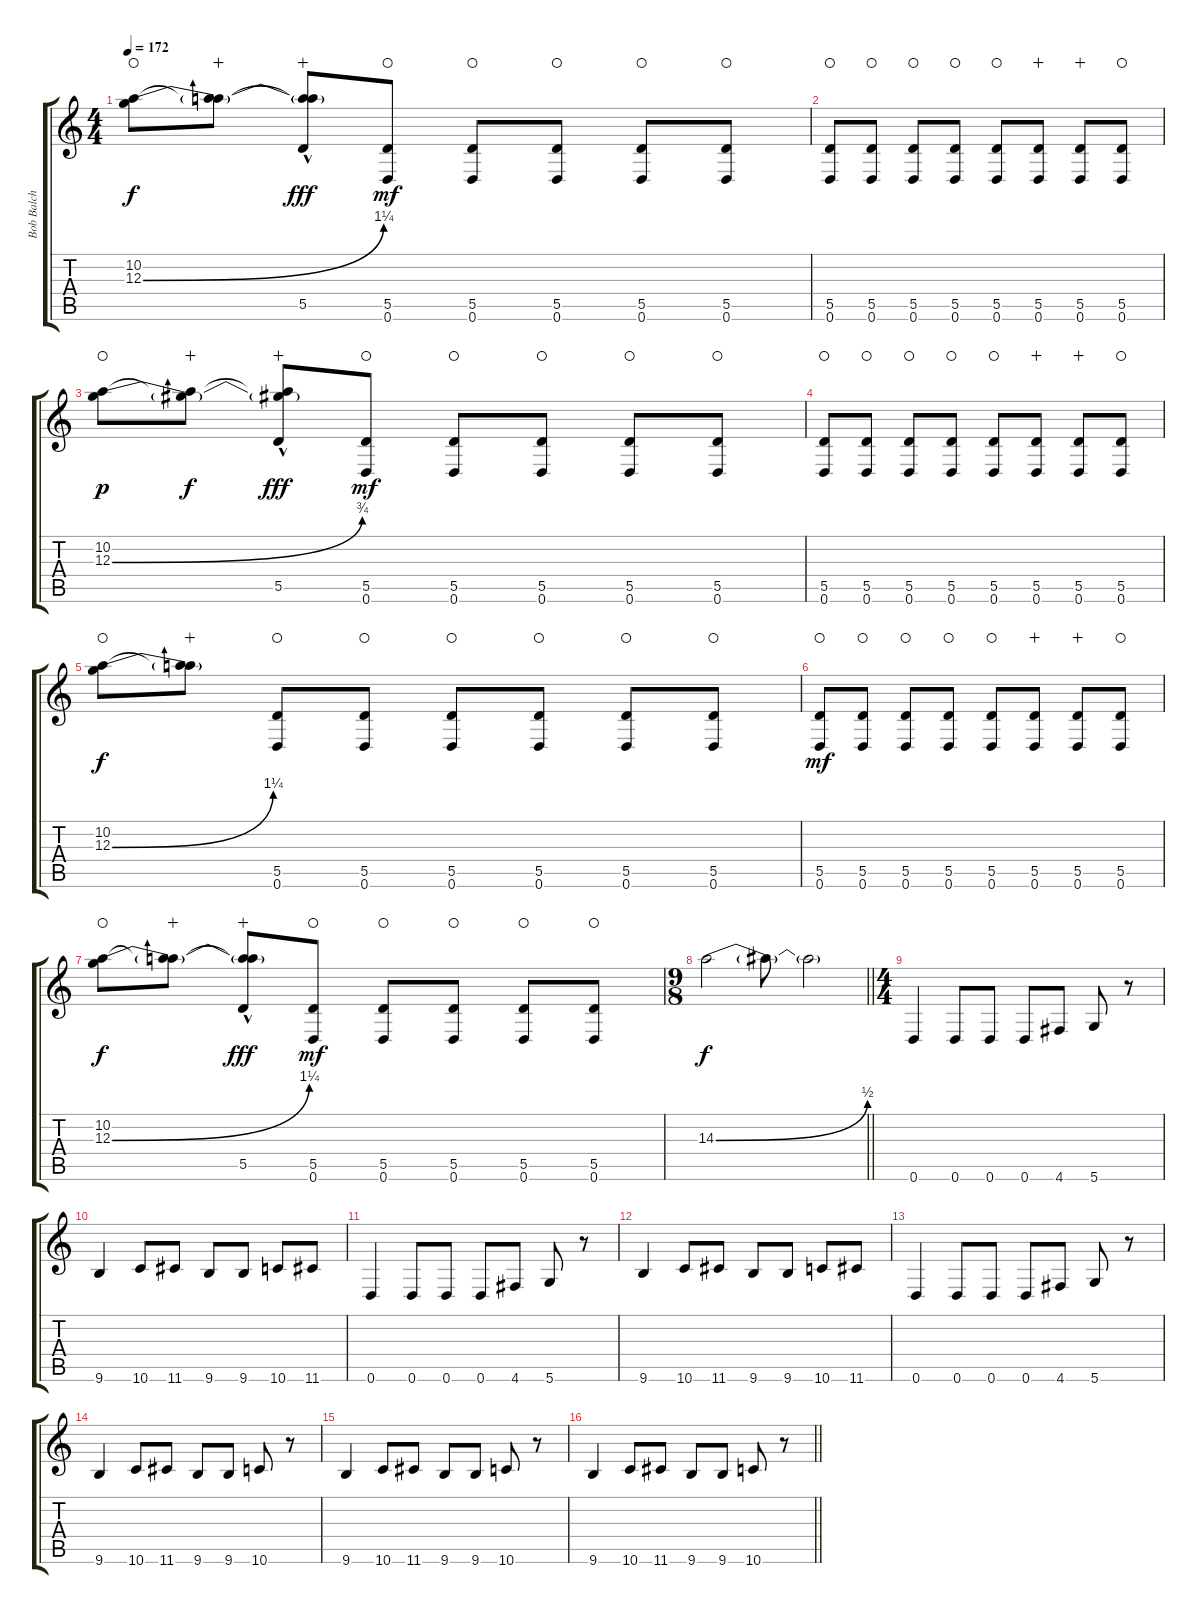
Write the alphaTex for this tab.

\track ("Bob Balch" "Bob Balch") {instrument distortionguitar}
\staff {score tabs}
\tuning (E4 B3 G3 D3 A2 D2) {hide}
\ts (4 4)
\tempo 172
\clef g2
\ks c
(10.2 12.3{be (bend 0 0 60 5)}).8{dy f waho} (10.2{t} 12.3{t}).8{wahc} (10.2{t} 12.3{t} 5.5{hac}).8{dy fff wahc} (5.5 0.6).8{dy mf waho} (5.5 0.6).8{waho} (5.5 0.6).8{waho} (5.5 0.6).8{waho} (5.5 0.6).8{waho} |
(5.5 0.6).8{waho} (5.5 0.6).8{waho} (5.5 0.6).8{waho} (5.5 0.6).8{waho} (5.5 0.6).8{waho} (5.5 0.6).8{wahc} (5.5 0.6).8{wahc} (5.5 0.6).8{waho} |
(10.2 12.3{be (bend 0 0 60 3)}).8{dy p waho} (10.2{t} 12.3{t}).8{dy f wahc} (10.2{t} 12.3{t} 5.5{hac}).8{dy fff wahc} (5.5 0.6).8{dy mf waho} (5.5 0.6).8{waho} (5.5 0.6).8{waho} (5.5 0.6).8{waho} (5.5 0.6).8{waho} |
(5.5 0.6).8{waho} (5.5 0.6).8{waho} (5.5 0.6).8{waho} (5.5 0.6).8{waho} (5.5 0.6).8{waho} (5.5 0.6).8{wahc} (5.5 0.6).8{wahc} (5.5 0.6).8{waho} |
(10.2 12.3{be (bend 0 0 60 5)}).8{dy f waho} (10.2{t} 12.3{t}).8{wahc} (5.5 0.6).8{waho} (5.5 0.6).8{waho} (5.5 0.6).8{waho} (5.5 0.6).8{waho} (5.5 0.6).8{waho} (5.5 0.6).8{waho} |
(5.5 0.6).8{dy mf waho} (5.5 0.6).8{waho} (5.5 0.6).8{waho} (5.5 0.6).8{waho} (5.5 0.6).8{waho} (5.5 0.6).8{wahc} (5.5 0.6).8{wahc} (5.5 0.6).8{waho} |
(10.2 12.3{be (bend 0 0 60 5)}).8{dy f waho} (10.2{t} 12.3{t}).8{wahc} (10.2{t} 12.3{t} 5.5{hac}).8{dy fff wahc} (5.5 0.6).8{dy mf waho} (5.5 0.6).8{waho} (5.5 0.6).8{waho} (5.5 0.6).8{waho} (5.5 0.6).8{waho} |
\ts (9 8)
\barLineRight lightlight
14.3{be (bend 0 0 60 2)}.2{dy f} 14.3{t}.8 14.3{t}.2 |
\ts (4 4)
0.6.4{volume 15 instrument distortionguitar} 0.6.8 0.6.8 0.6.8 4.6.8 5.6.8 r.8 |
9.6.4 10.6.8 11.6.8 9.6.8 9.6.8 10.6.8 11.6.8 |
0.6.4 0.6.8 0.6.8 0.6.8 4.6.8 5.6.8 r.8 |
9.6.4 10.6.8 11.6.8 9.6.8 9.6.8 10.6.8 11.6.8 |
0.6.4 0.6.8 0.6.8 0.6.8 4.6.8 5.6.8 r.8 |
9.6.4 10.6.8 11.6.8 9.6.8 9.6.8 10.6.8 r.8 |
9.6.4 10.6.8 11.6.8 9.6.8 9.6.8 10.6.8 r.8 |
\barLineRight lightlight
9.6.4 10.6.8 11.6.8 9.6.8 9.6.8 10.6.8 r.8
